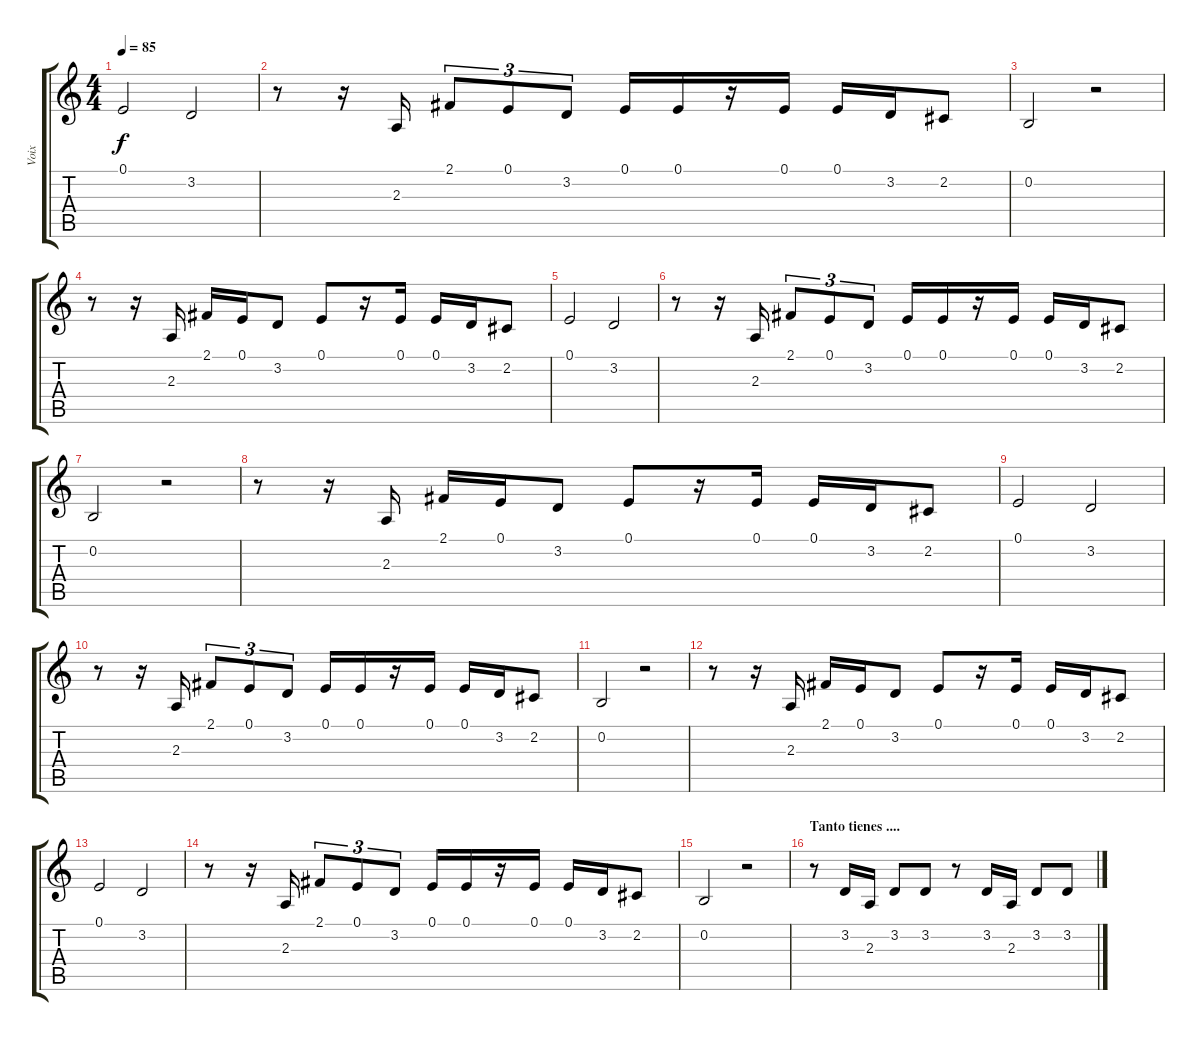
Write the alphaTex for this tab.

\track ("Voix" "Voix") {instrument clarinet}
\staff {score tabs}
\tuning (E4 B3 G3 D3 A2 E2) {hide}
\ts (4 4)
\tempo 85
\clef g2
\ks c
0.1.2{dy f} 3.2.2 |
r.8 r.16 2.3.16 2.1.8{tu (3 2)} 0.1.8{tu (3 2)} 3.2.8{tu (3 2)} 0.1.16 0.1.16 r.16 0.1.16 0.1.16 3.2.16 2.2.8 |
0.2.2 r.2 |
r.8 r.16 2.3.16 2.1.16 0.1.16 3.2.8 0.1.8 r.16 0.1.16 0.1.16 3.2.16 2.2.8 |
0.1.2 3.2.2 |
r.8 r.16 2.3.16 2.1.8{tu (3 2)} 0.1.8{tu (3 2)} 3.2.8{tu (3 2)} 0.1.16 0.1.16 r.16 0.1.16 0.1.16 3.2.16 2.2.8 |
0.2.2 r.2 |
r.8 r.16 2.3.16 2.1.16 0.1.16 3.2.8 0.1.8 r.16 0.1.16 0.1.16 3.2.16 2.2.8 |
0.1.2 3.2.2 |
r.8 r.16 2.3.16 2.1.8{tu (3 2)} 0.1.8{tu (3 2)} 3.2.8{tu (3 2)} 0.1.16 0.1.16 r.16 0.1.16 0.1.16 3.2.16 2.2.8 |
0.2.2 r.2 |
r.8 r.16 2.3.16 2.1.16 0.1.16 3.2.8 0.1.8 r.16 0.1.16 0.1.16 3.2.16 2.2.8 |
0.1.2 3.2.2 |
r.8 r.16 2.3.16 2.1.8{tu (3 2)} 0.1.8{tu (3 2)} 3.2.8{tu (3 2)} 0.1.16 0.1.16 r.16 0.1.16 0.1.16 3.2.16 2.2.8 |
0.2.2 r.2 |
\section ("" "Tanto tienes ....")
r.8 3.2.16 2.3.16 3.2.8 3.2.8 r.8 3.2.16 2.3.16 3.2.8 3.2.8
